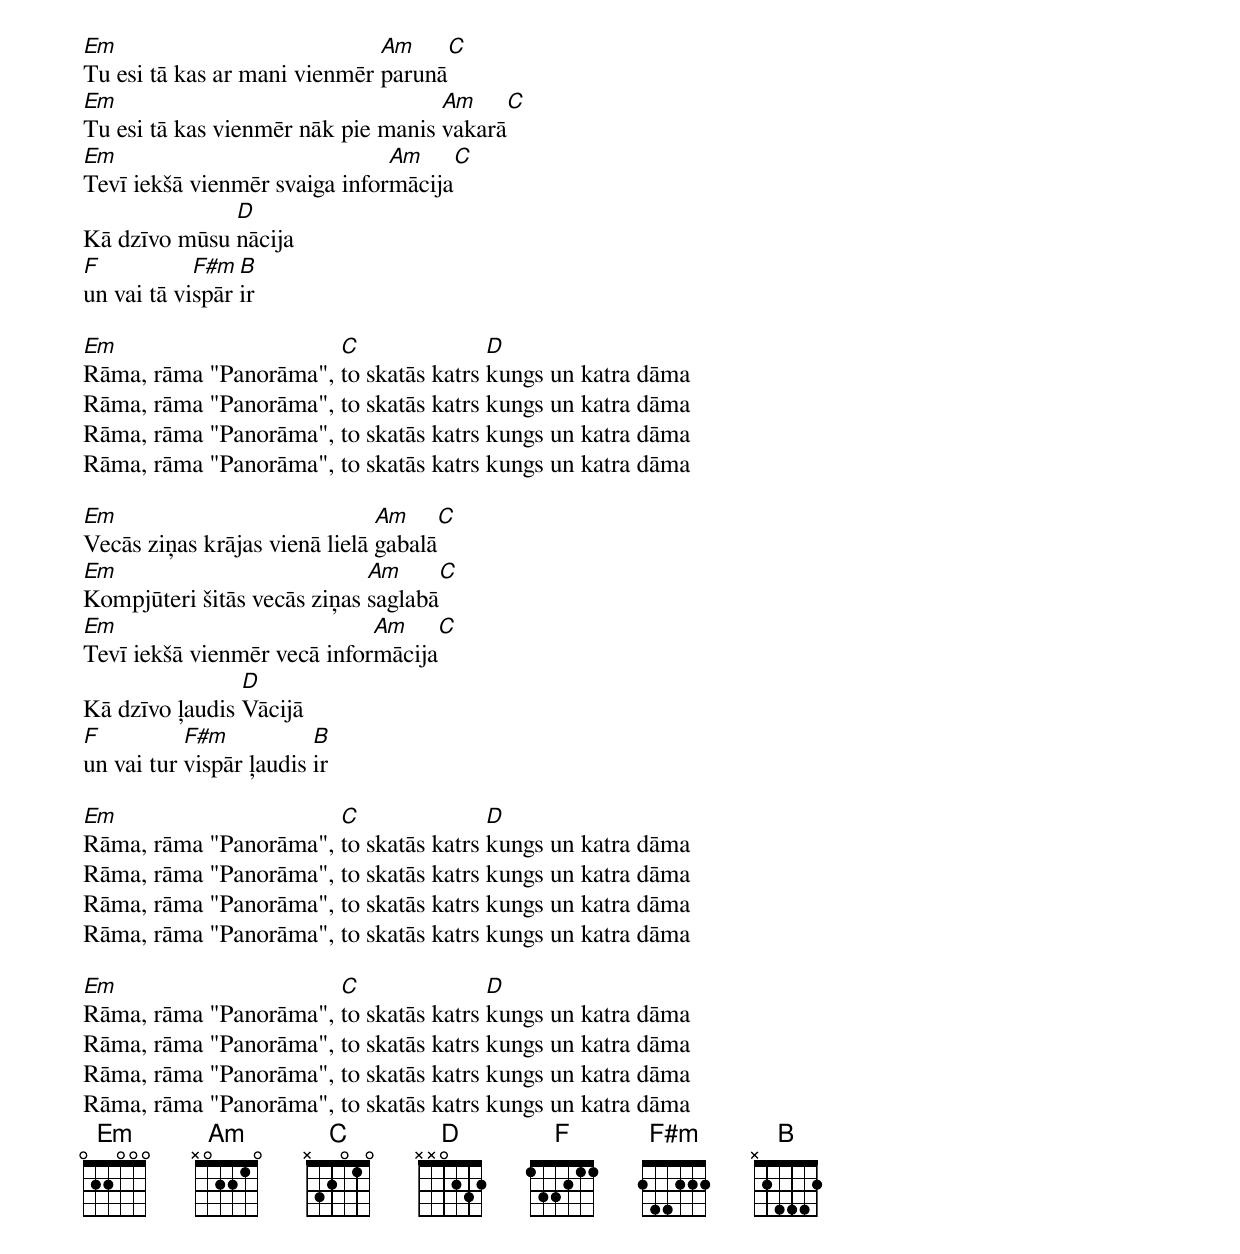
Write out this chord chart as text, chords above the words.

Em                            Am       C
Tu esi tā kas ar mani vienmēr parunā
Em                                  Am      C
Tu esi tā kas vienmēr nāk pie manis vakarā
Em                             Am       C
Tevī iekšā vienmēr svaiga informācija
              D
Kā dzīvo mūsu nācija
F           F#m  B
un vai tā vispār ir

Em                     C               D
Rāma, rāma "Panorāma", to skatās katrs kungs un katra dāma
Rāma, rāma "Panorāma", to skatās katrs kungs un katra dāma
Rāma, rāma "Panorāma", to skatās katrs kungs un katra dāma
Rāma, rāma "Panorāma", to skatās katrs kungs un katra dāma

Em                             Am     C
Vecās ziņas krājas vienā lielā gabalā
Em                           Am       C
Kompjūteri šitās vecās ziņas saglabā
Em                           Am       C
Tevī iekšā vienmēr vecā informācija
                D
Kā dzīvo ļaudis Vācijā
F          F#m           B
un vai tur vispār ļaudis ir

Em                     C               D
Rāma, rāma "Panorāma", to skatās katrs kungs un katra dāma
Rāma, rāma "Panorāma", to skatās katrs kungs un katra dāma
Rāma, rāma "Panorāma", to skatās katrs kungs un katra dāma
Rāma, rāma "Panorāma", to skatās katrs kungs un katra dāma

Em                     C               D
Rāma, rāma "Panorāma", to skatās katrs kungs un katra dāma
Rāma, rāma "Panorāma", to skatās katrs kungs un katra dāma
Rāma, rāma "Panorāma", to skatās katrs kungs un katra dāma
Rāma, rāma "Panorāma", to skatās katrs kungs un katra dāma
